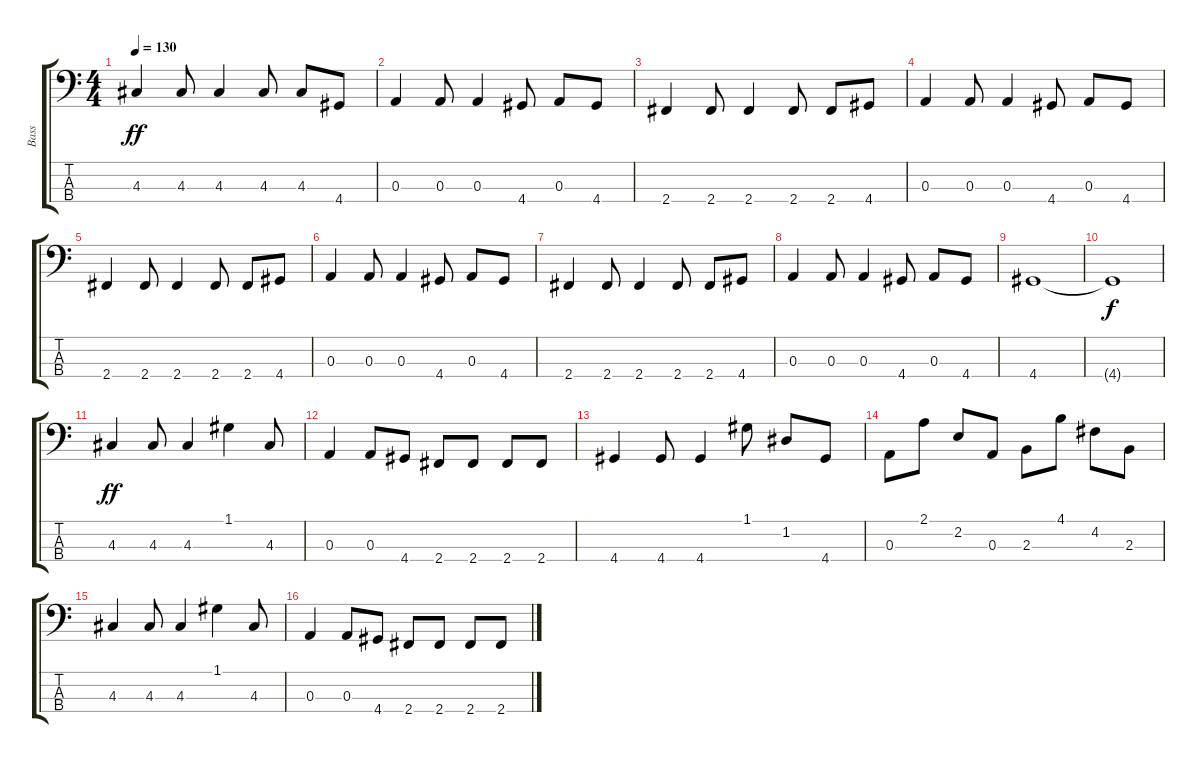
\track ("Bass" "Bass") {instrument electricbasspick}
\staff {score tabs}
\tuning (G2 D2 A1 E1) {hide}
\ts (4 4)
\tempo 130
\clef f4
\ks c
4.3.4{dy ff} 4.3.8 4.3.4 4.3.8 4.3.8 4.4.8 |
0.3.4 0.3.8 0.3.4 4.4.8 0.3.8 4.4.8 |
2.4.4 2.4.8 2.4.4 2.4.8 2.4.8 4.4.8 |
0.3.4 0.3.8 0.3.4 4.4.8 0.3.8 4.4.8 |
2.4.4 2.4.8 2.4.4 2.4.8 2.4.8 4.4.8 |
0.3.4 0.3.8 0.3.4 4.4.8 0.3.8 4.4.8 |
2.4.4 2.4.8 2.4.4 2.4.8 2.4.8 4.4.8 |
0.3.4 0.3.8 0.3.4 4.4.8 0.3.8 4.4.8 |
4.4.1 |
4.4{t}.1{dy f} |
4.3.4{dy ff} 4.3.8 4.3.4 1.1.4 4.3.8 |
0.3.4 0.3.8 4.4.8 2.4.8 2.4.8 2.4.8 2.4.8 |
4.4.4 4.4.8 4.4.4 1.1.8 1.2.8 4.4.8 |
0.3.8 2.1.8 2.2.8 0.3.8 2.3.8 4.1.8 4.2.8 2.3.8 |
4.3.4 4.3.8 4.3.4 1.1.4 4.3.8 |
0.3.4 0.3.8 4.4.8 2.4.8 2.4.8 2.4.8 2.4.8
